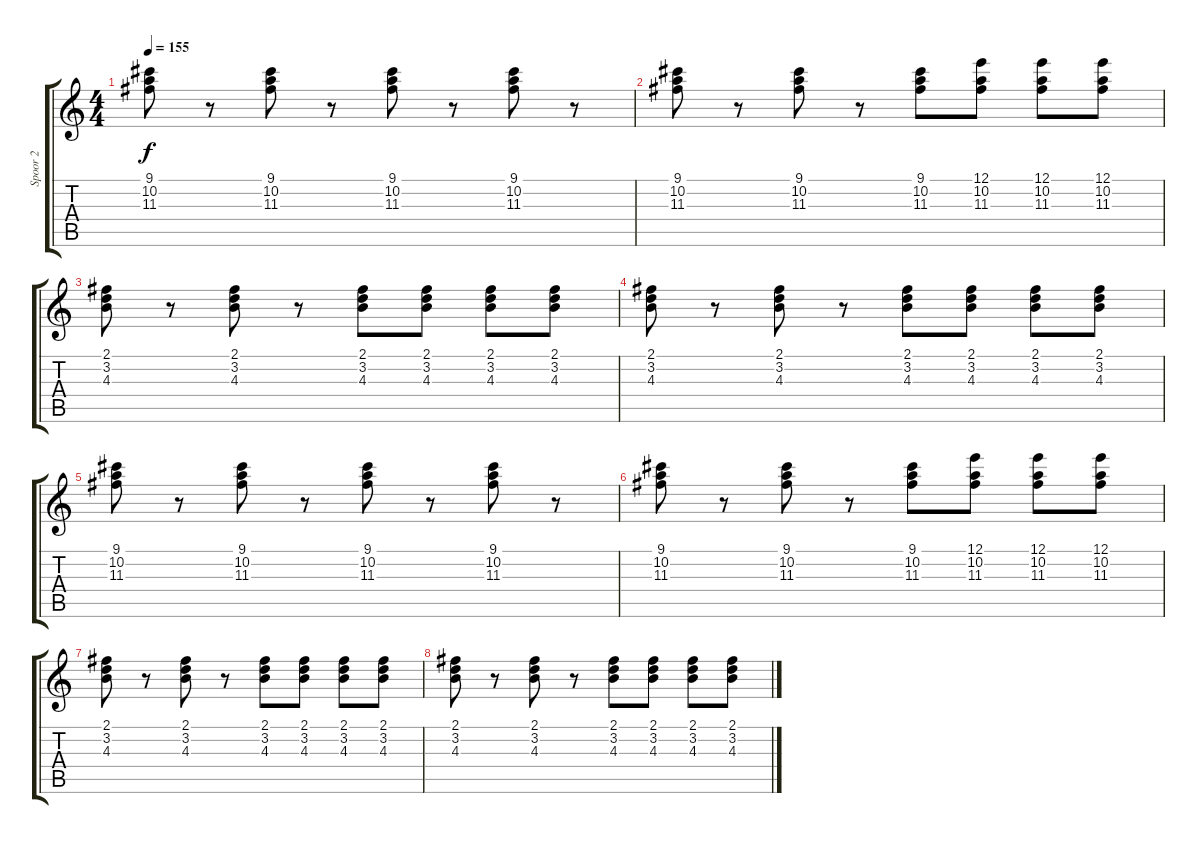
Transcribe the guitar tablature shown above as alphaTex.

\track ("Spoor 2" "Spoor 2") {instrument overdrivenguitar}
\staff {score tabs}
\tuning (E4 B3 G3 D3 A2 E2) {hide}
\ts (4 4)
\tempo 155
\clef g2
\ks c
(9.1 10.2 11.3).8{dy f} r.8 (9.1 10.2 11.3).8 r.8 (9.1 10.2 11.3).8 r.8 (9.1 10.2 11.3).8 r.8 |
(9.1 10.2 11.3).8 r.8 (9.1 10.2 11.3).8 r.8 (9.1 10.2 11.3).8 (12.1 10.2 11.3).8 (12.1 10.2 11.3).8 (12.1 10.2 11.3).8 |
(2.1 3.2 4.3).8 r.8 (2.1 3.2 4.3).8 r.8 (2.1 3.2 4.3).8 (2.1 3.2 4.3).8 (2.1 3.2 4.3).8 (2.1 3.2 4.3).8 |
(2.1 3.2 4.3).8 r.8 (2.1 3.2 4.3).8 r.8 (2.1 3.2 4.3).8 (2.1 3.2 4.3).8 (2.1 3.2 4.3).8 (2.1 3.2 4.3).8 |
(9.1 10.2 11.3).8 r.8 (9.1 10.2 11.3).8 r.8 (9.1 10.2 11.3).8 r.8 (9.1 10.2 11.3).8 r.8 |
(9.1 10.2 11.3).8 r.8 (9.1 10.2 11.3).8 r.8 (9.1 10.2 11.3).8 (12.1 10.2 11.3).8 (12.1 10.2 11.3).8 (12.1 10.2 11.3).8 |
(2.1 3.2 4.3).8 r.8 (2.1 3.2 4.3).8 r.8 (2.1 3.2 4.3).8 (2.1 3.2 4.3).8 (2.1 3.2 4.3).8 (2.1 3.2 4.3).8 |
(2.1 3.2 4.3).8 r.8 (2.1 3.2 4.3).8 r.8 (2.1 3.2 4.3).8 (2.1 3.2 4.3).8 (2.1 3.2 4.3).8 (2.1 3.2 4.3).8
